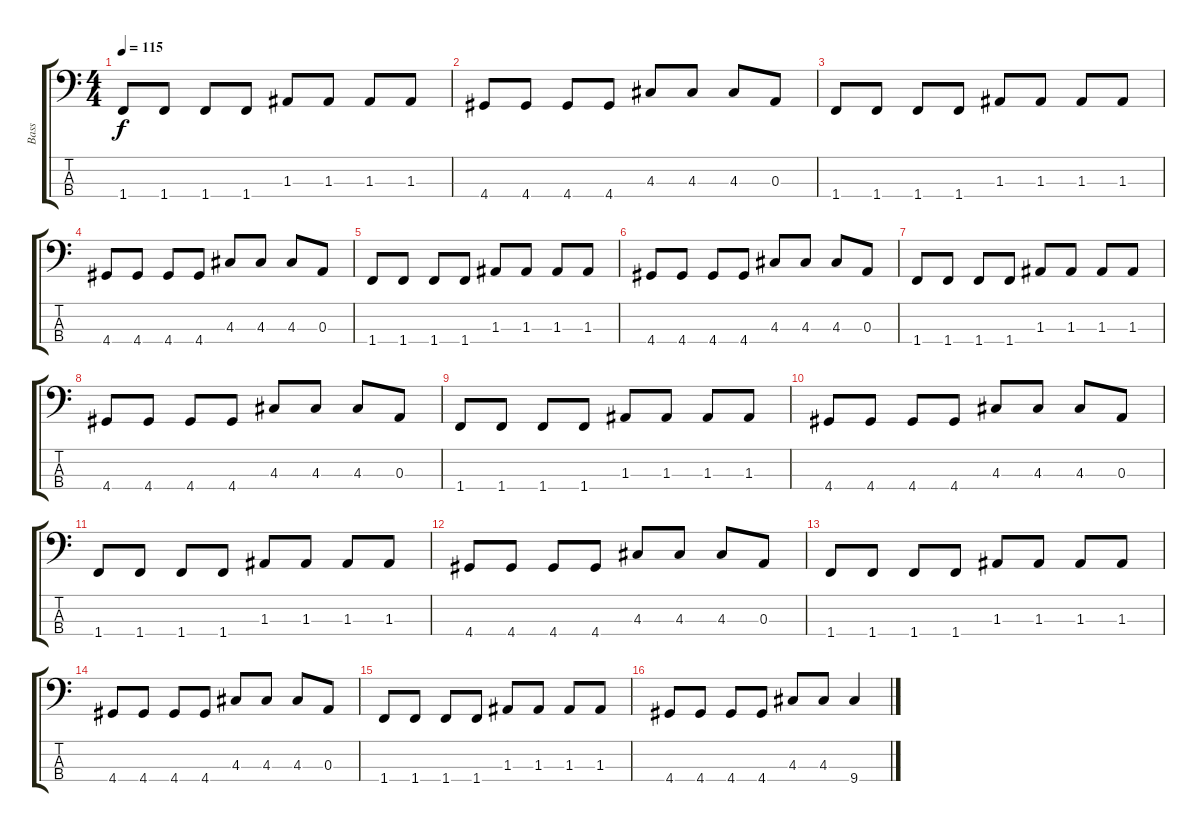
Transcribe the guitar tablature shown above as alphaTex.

\track ("Bass" "Bass") {instrument electricbasspick}
\staff {score tabs}
\tuning (G2 D2 A1 E1) {hide}
\ts (4 4)
\tempo 115
\clef f4
\ks c
1.4.8{dy f} 1.4.8 1.4.8 1.4.8 1.3.8 1.3.8 1.3.8 1.3.8 |
4.4.8 4.4.8 4.4.8 4.4.8 4.3.8 4.3.8 4.3.8 0.3.8 |
1.4.8 1.4.8 1.4.8 1.4.8 1.3.8 1.3.8 1.3.8 1.3.8 |
4.4.8 4.4.8 4.4.8 4.4.8 4.3.8 4.3.8 4.3.8 0.3.8 |
1.4.8 1.4.8 1.4.8 1.4.8 1.3.8 1.3.8 1.3.8 1.3.8 |
4.4.8 4.4.8 4.4.8 4.4.8 4.3.8 4.3.8 4.3.8 0.3.8 |
1.4.8 1.4.8 1.4.8 1.4.8 1.3.8 1.3.8 1.3.8 1.3.8 |
4.4.8 4.4.8 4.4.8 4.4.8 4.3.8 4.3.8 4.3.8 0.3.8 |
1.4.8 1.4.8 1.4.8 1.4.8 1.3.8 1.3.8 1.3.8 1.3.8 |
4.4.8 4.4.8 4.4.8 4.4.8 4.3.8 4.3.8 4.3.8 0.3.8 |
1.4.8 1.4.8 1.4.8 1.4.8 1.3.8 1.3.8 1.3.8 1.3.8 |
4.4.8 4.4.8 4.4.8 4.4.8 4.3.8 4.3.8 4.3.8 0.3.8 |
1.4.8 1.4.8 1.4.8 1.4.8 1.3.8 1.3.8 1.3.8 1.3.8 |
4.4.8 4.4.8 4.4.8 4.4.8 4.3.8 4.3.8 4.3.8 0.3.8 |
1.4.8 1.4.8 1.4.8 1.4.8 1.3.8 1.3.8 1.3.8 1.3.8 |
4.4.8 4.4.8 4.4.8 4.4.8 4.3.8 4.3.8 9.4{ss}.4
